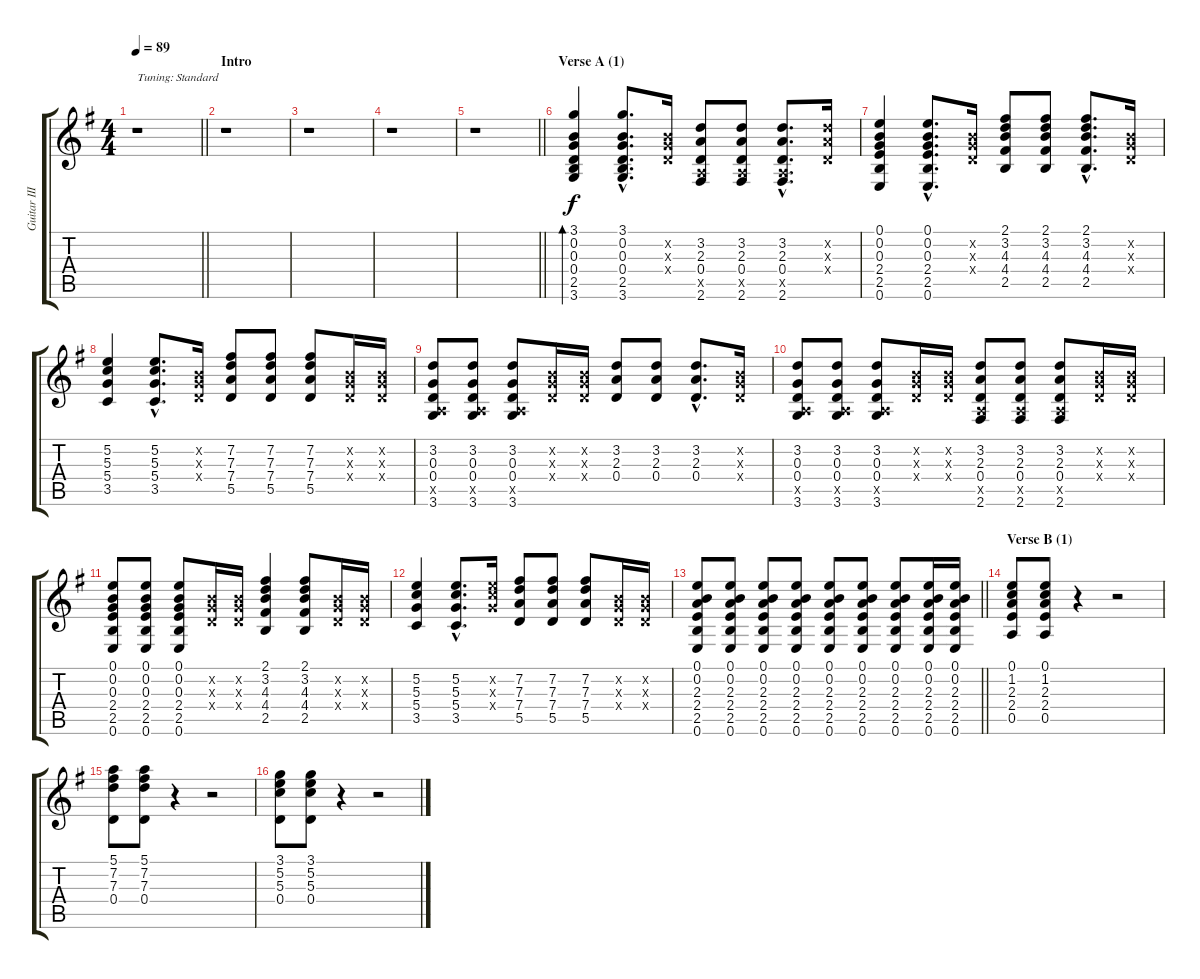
\track ("Guitar III" "Guitar III") {instrument acousticguitarsteel}
\staff {score tabs}
\tuning (E4 B3 G3 D3 A2 E2) {hide}
\ts (4 4)
\tempo 89
\clef g2
\barLineRight lightlight
\ks g
r.1{txt "Tuning: Standard" dy f instrument acousticguitarsteel} |
\section ("" "Intro")
r.1 |
r.1 |
r.1 |
\barLineRight lightlight
r.1 |
\section ("" "Verse A (1)")
(3.1 0.2 0.3 0.4 2.5 3.6).4{bd 120} (3.1{hac} 0.2{hac} 0.3{hac} 0.4{hac} 2.5{hac} 3.6{hac}).8{d} (0.2{x} 0.3{x} 0.4{x}).16 (3.2 2.3 0.4 0.5{x} 2.6).8 (3.2 2.3 0.4 0.5{x} 2.6).8 (3.2{hac} 2.3{hac} 0.4{hac} 0.5{hac x} 2.6{hac}).8{d} (3.2{x} 2.3{x} 0.4{x}).16 |
(0.1 0.2 0.3 2.4 2.5 0.6).4 (0.1{hac} 0.2{hac} 0.3{hac} 2.4{hac} 2.5{hac} 0.6{hac}).8{d} (0.2{x} 0.3{x} 0.4{x}).16 (2.1 3.2 4.3 4.4 2.5).8 (2.1 3.2 4.3 4.4 2.5).8 (2.1{hac} 3.2{hac} 4.3{hac} 4.4{hac} 2.5{hac}).8{d} (0.2{x} 0.3{x} 0.4{x}).16 |
(5.2 5.3 5.4 3.5).4 (5.2{hac} 5.3{hac} 5.4{hac} 3.5{hac}).8{d} (0.2{x} 0.3{x} 0.4{x}).16 (7.2 7.3 7.4 5.5).8 (7.2 7.3 7.4 5.5).8 (7.2 7.3 7.4 5.5).8 (0.2{x} 0.3{x} 0.4{x}).16 (0.2{x} 0.3{x} 0.4{x}).16 |
(3.2 0.3 0.4 0.5{x} 3.6).8 (3.2 0.3 0.4 0.5{x} 3.6).8 (3.2 0.3 0.4 0.5{x} 3.6).8 (0.2{x} 0.3{x} 0.4{x}).16 (0.2{x} 0.3{x} 0.4{x}).16 (3.2 2.3 0.4).8 (3.2 2.3 0.4).8 (3.2{hac} 2.3{hac} 0.4{hac}).8{d} (0.2{x} 0.3{x} 0.4{x}).16 |
(3.2 0.3 0.4 0.5{x} 3.6).8 (3.2 0.3 0.4 0.5{x} 3.6).8 (3.2 0.3 0.4 0.5{x} 3.6).8 (0.2{x} 0.3{x} 0.4{x}).16 (0.2{x} 0.3{x} 0.4{x}).16 (3.2 2.3 0.4 0.5{x} 2.6).8 (3.2 2.3 0.4 0.5{x} 2.6).8 (3.2 2.3 0.4 0.5{x} 2.6).8 (0.2{x} 0.3{x} 0.4{x}).16 (0.2{x} 0.3{x} 0.4{x}).16 |
(0.1 0.2 0.3 2.4 2.5 0.6).8 (0.1 0.2 0.3 2.4 2.5 0.6).8 (0.1 0.2 0.3 2.4 2.5 0.6).8 (0.2{x} 0.3{x} 0.4{x}).16 (0.2{x} 0.3{x} 0.4{x}).16 (2.1 3.2 4.3 4.4 2.5).4 (2.1 3.2 4.3 4.4 2.5).8 (0.2{x} 0.3{x} 0.4{x}).16 (0.2{x} 0.3{x} 0.4{x}).16 |
(5.2 5.3 5.4 3.5).4 (5.2{hac} 5.3{hac} 5.4{hac} 3.5{hac}).8{d} (5.2{x} 5.3{x} 5.4{x}).16 (7.2 7.3 7.4 5.5).8 (7.2 7.3 7.4 5.5).8 (7.2 7.3 7.4 5.5).8 (0.2{x} 0.3{x} 0.4{x}).16 (0.2{x} 0.3{x} 0.4{x}).16 |
\barLineRight lightlight
(0.1 0.2 2.3 2.4 2.5 0.6).8 (0.1 0.2 2.3 2.4 2.5 0.6).8 (0.1 0.2 2.3 2.4 2.5 0.6).8 (0.1 0.2 2.3 2.4 2.5 0.6).8 (0.1 0.2 2.3 2.4 2.5 0.6).8 (0.1 0.2 2.3 2.4 2.5 0.6).8 (0.1 0.2 2.3 2.4 2.5 0.6).8 (0.1 0.2 2.3 2.4 2.5 0.6).16 (0.1 0.2 2.3 2.4 2.5 0.6).16 |
\section ("" "Verse B (1)")
(0.1 1.2 2.3 2.4 0.5).8 (0.1 1.2 2.3 2.4 0.5).8 r.4 r.2 |
(5.1 7.2 7.3 0.4).8 (5.1 7.2 7.3 0.4).8 r.4 r.2 |
(3.1 5.2 5.3 0.4).8 (3.1 5.2 5.3 0.4).8 r.4 r.2
